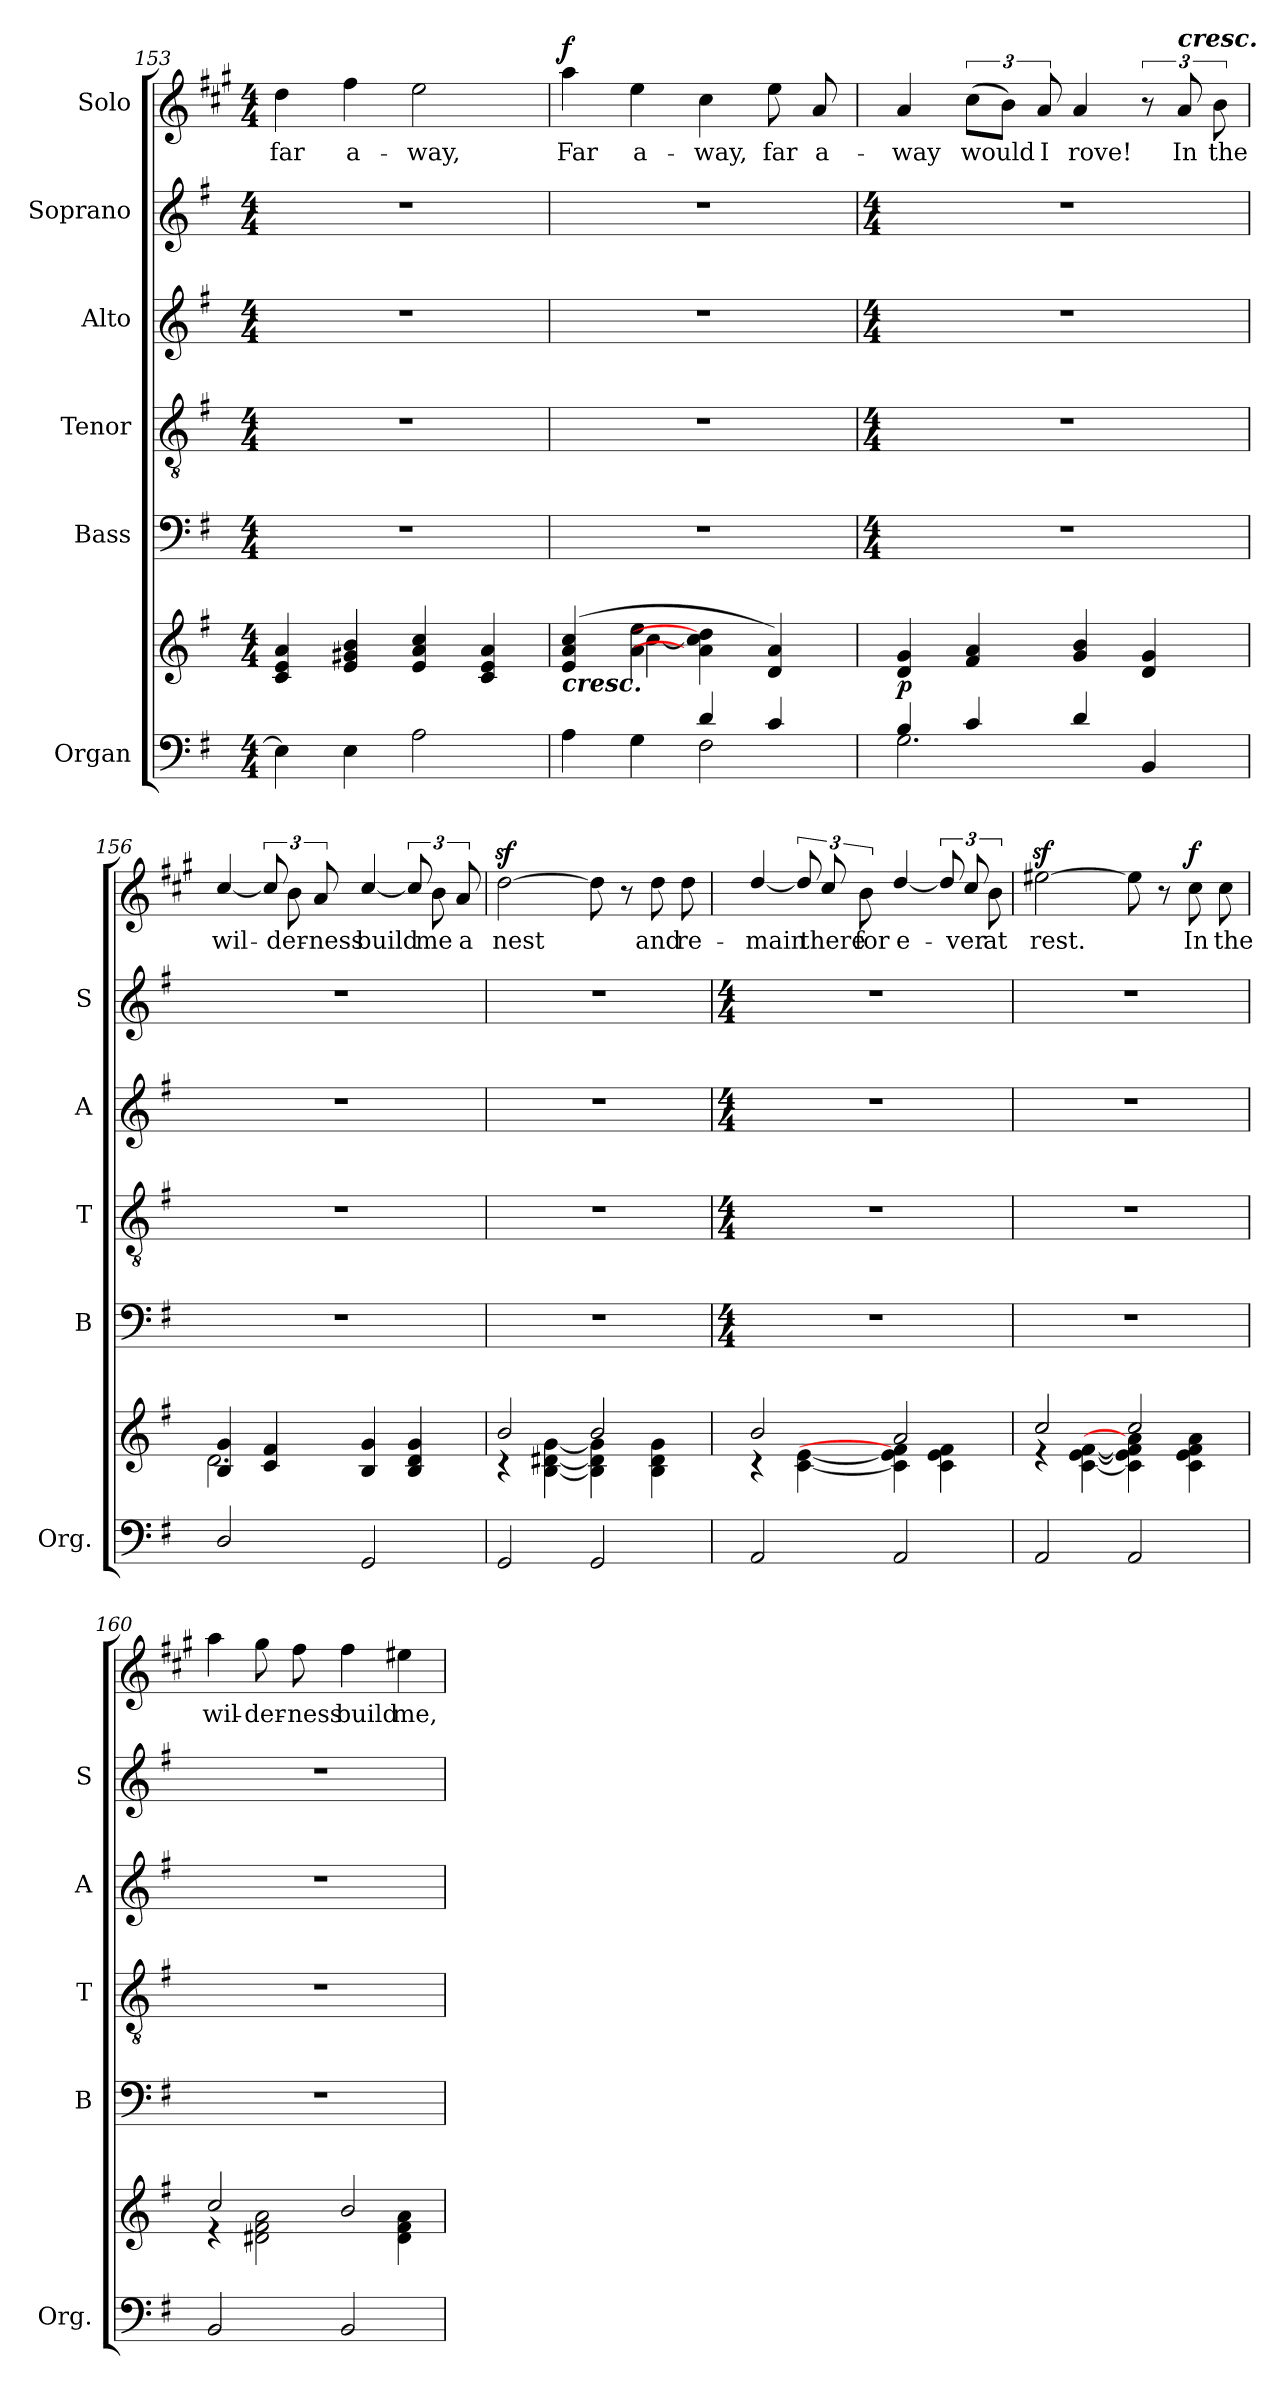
**kern	**kern	**dynam	**kern	**kern	**kern	**kern	**kern	**text	**dynam
*part6	*part6	*part6	*part5	*part4	*part3	*part2	*part1	*part1	*part1
*staff7	*staff6	*staff6/7	*staff5	*staff4	*staff3	*staff2	*staff1	*staff1	*staff1
*I"Organ	*	*	*I"Bass	*I"Tenor	*I"Alto	*I"Soprano	*I"Solo	*	*
*I'Org.	*	*	*I'B	*I'T	*I'A	*I'S	*	*	*
*clefF4	*clefG2	*	*clefF4	*clefGv2	*clefG2	*clefG2	*clefG2	*	*
*	*	*	*	*	*	*	*ITrd1c2	*	*
*k[f#]	*k[f#]	*	*k[f#]	*k[f#]	*k[f#]	*k[f#]	*k[f#]	*	*
*G:	*G:	*	*G:	*G:	*G:	*G:	*G:	*	*
*M4/4	*M4/4	*	*M4/4	*M4/4	*M4/4	*M4/4	*M4/4	*	*
=153	=153	=153	=153	=153	=153	=153	=153	=153	=153
*^	*^	*	*	*	*	*	*	*	*
!	!	!	!	!	!	!	!	!	!	!LO:LY:b	!
1ryy	4E\]	4c/ 4e/ 4a/	1ryy	.	1r	1r	1r	1r	4cc	far	.
!	!	!	!	!	!	!	!	!	!	!LO:LY:b	!
.	4E\	4e/ 4g#X/ 4b/	.	.	.	.	.	.	4ee	a-	.
!	!	!	!	!	!	!	!	!	!	!LO:LY:b	!
.	2A\	4e/ 4a/ 4cc/	.	.	.	.	.	.	2dd	-way,	.
.	.	4c/ 4e/ 4a/	.	.	.	.	.	.	.	.	.
=154	=154	=154	=154	=154	=154	=154	=154	=154	=154	=154	=154
!	!	!LO:TX:b:Bi:t=cresc.	!	!	!	!	!	!	!	!	!
!	!	!	!	!	!	!	!	!	!	!LO:LY:b	!LO:DY:b
2ryy	4A\	(>4e/ 4a/ 4cc/	4ryy	.	1r	1r	1r	1r	4gg	Far	f
!	!	!	!	!	!	!	!	!	!	!LO:LY:b	!
.	4G\	4a\ 4ee\	[4cc\	.	.	.	.	.	4dd	a-	.
!	!	!	!	!	!	!	!	!	!	!LO:LY:b	!
4d/	2F#\	4ryy	4a\] 4cc\] 4dd\]	.	.	.	.	.	4b	-way,	.
!	!	!	!	!	!	!	!	!	!	!LO:LY:b	!
4c/	.	4d/ 4a/)	4ryy	.	.	.	.	.	8dd	far	.
!	!	!	!	!	!	!	!	!	!	!LO:LY:b	!
.	.	.	.	.	.	.	.	.	8g	a-	.
!!LO:LB:g=z
=155	=155	=155	=155	=155	=155	=155	=155	=155	=155	=155	=155
*	*	*	*	*	*M4/4	*M4/4	*M4/4	*M4/4	*	*	*
!	!	!	!	!LO:DY:b	!	!	!	!	!	!LO:LY:b	!
4B/	2.G\	4d/ 4g/	1ryy	p	1r	1r	1r	1r	4g	-way	.
!	!	!	!	!	!	!	!	!	!	!LO:LY:b	!
4c/	.	4f#/ 4a/	.	.	.	.	.	.	(<12bL	would	.
.	.	.	.	.	.	.	.	.	12aJ)	.	.
!	!	!	!	!	!	!	!	!	!	!LO:LY:b	!
.	.	.	.	.	.	.	.	.	12g	I	.
!	!	!	!	!	!	!	!	!	!	!LO:LY:b	!
4d/	.	4g/ 4b/	.	.	.	.	.	.	4g	rove!	.
4BB/	4ryy	4d/ 4g/	.	.	.	.	.	.	12r	.	.
!	!	!	!	!	!	!	!	!	!LO:TX:a:Bi:t=cresc.	!	!
!	!	!	!	!	!	!	!	!	!	!LO:LY:b	!
.	.	.	.	.	.	.	.	.	12g	In	.
!	!	!	!	!	!	!	!	!	!	!LO:LY:b	!
.	.	.	.	.	.	.	.	.	12a	the	.
*v	*v	*	*	*	*	*	*	*	*	*	*
!!LO:LB:g=z
=156	=156	=156	=156	=156	=156	=156	=156	=156	=156	=156
!	!	!	!	!	!	!	!	!	!LO:LY:b	!
2D/	4B/ 4g/	2.d\	.	1r	1r	1r	1r	[4b/	wil-	.
.	4c/ 4f#/	.	.	.	.	.	.	12b/]	.	.
!	!	!	!	!	!	!	!	!	!LO:LY:b	!
.	.	.	.	.	.	.	.	12a	der-	.
!	!	!	!	!	!	!	!	!	!LO:LY:b	!
.	.	.	.	.	.	.	.	12g	-ness	.
!	!	!	!	!	!	!	!	!	!LO:LY:b	!
2GG	4B/ 4g/	.	.	.	.	.	.	[4b/	build	.
.	4B/ 4d/ 4g/	4ryy	.	.	.	.	.	12b/]	.	.
!	!	!	!	!	!	!	!	!	!LO:LY:b	!
.	.	.	.	.	.	.	.	12a	me	.
!	!	!	!	!	!	!	!	!	!LO:LY:b	!
.	.	.	.	.	.	.	.	12g	a	.
=157	=157	=157	=157	=157	=157	=157	=157	=157	=157	=157
!	!	!	!	!	!	!	!	!	!LO:LY:b	!
2GG	2b/	4r	.	1r	1r	1r	1r	[2ccz<	nest	.
.	.	[4B\ [4d#X\ [4g\	.	.	.	.	.	.	.	.
2GG	2b/	4B\] 4d#\] 4g\]	.	.	.	.	.	8cc]	.	.
.	.	.	.	.	.	.	.	8r	.	.
!	!	!	!	!	!	!	!	!	!LO:LY:b	!
.	.	4B\ 4d#\ 4g\	.	.	.	.	.	8cc	and	.
!	!	!	!	!	!	!	!	!	!LO:LY:b	!
.	.	.	.	.	.	.	.	8cc	re-	.
!!LO:LB:g=z
=158	=158	=158	=158	=158	=158	=158	=158	=158	=158	=158
*	*	*	*	*M4/4	*M4/4	*M4/4	*M4/4	*	*	*
!	!	!	!	!	!	!	!	!	!LO:LY:b	!
2AA	2b/	4r	.	1r	1r	1r	1r	[4cc/	-main	.
.	.	[4c\ [4e\	.	.	.	.	.	12cc/]	.	.
!	!	!	!	!	!	!	!	!	!LO:LY:b	!
.	.	.	.	.	.	.	.	12b/	there	.
!	!	!	!	!	!	!	!	!	!LO:LY:b	!
.	.	.	.	.	.	.	.	12a	for	.
!	!	!	!	!	!	!	!	!	!LO:LY:b	!
2AA	2a/	4c\] 4e\] 4f#\]	.	.	.	.	.	[4cc/	e-	.
.	.	4c\ 4e\ 4f#\	.	.	.	.	.	12cc/]	.	.
!	!	!	!	!	!	!	!	!	!LO:LY:b	!
.	.	.	.	.	.	.	.	12b/	ver	.
!	!	!	!	!	!	!	!	!	!LO:LY:b	!
.	.	.	.	.	.	.	.	12a	at	.
!!LO:LB:g=z
=159	=159	=159	=159	=159	=159	=159	=159	=159	=159	=159
!	!	!	!	!	!	!	!	!	!LO:LY:b	!
2AA	2cc/	4r	.	1r	1r	1r	1r	[2dd#Xz<	rest.	.
.	.	[4c\ [4e\ [4f#\	.	.	.	.	.	.	.	.
2AA	2cc/	4c\] 4e\] 4f#\] 4a\]	.	.	.	.	.	8dd#]	.	.
.	.	.	.	.	.	.	.	8r	.	.
!	!	!	!	!	!	!	!	!	!LO:LY:b	!LO:DY:b
.	.	4c\ 4e\ 4f#\ 4a\	.	.	.	.	.	8b	In	f
!	!	!	!	!	!	!	!	!	!LO:LY:b	!
.	.	.	.	.	.	.	.	8b	the	.
=160	=160	=160	=160	=160	=160	=160	=160	=160	=160	=160
!	!	!	!	!	!	!	!	!	!LO:LY:b	!
2BB	2cc/	4r	.	1r	1r	1r	1r	4gg	wil-	.
!	!	!	!	!	!	!	!	!	!LO:LY:b	!
.	.	2d#X\ 2f#\ 2a\	.	.	.	.	.	8ff#	-der-	.
!	!	!	!	!	!	!	!	!	!LO:LY:b	!
.	.	.	.	.	.	.	.	8ee	-ness	.
!	!	!	!	!	!	!	!	!	!LO:LY:b	!
2BB	2b/	.	.	.	.	.	.	4ee	build	.
!	!	!	!	!	!	!	!	!	!LO:LY:b	!
.	.	4d#\ 4f#\ 4a\	.	.	.	.	.	4dd#X	me,	.
*	*v	*v	*	*	*	*	*	*	*	*
=	=	=	=	=	=	=	=	=	=
*-	*-	*-	*-	*-	*-	*-	*-	*-	*-
